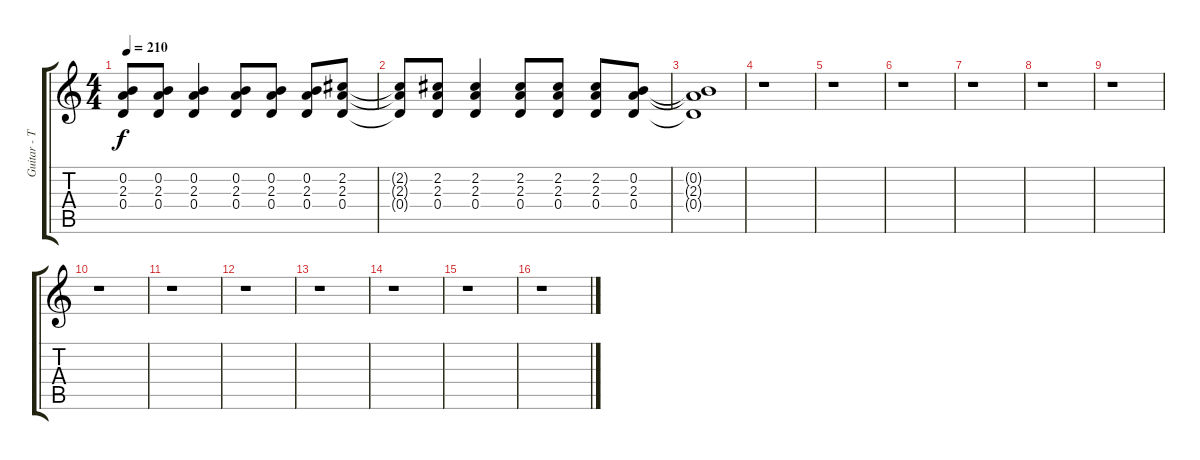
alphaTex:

\track ("Guitar - Tom Mattew Delonge" "Guitar - T") {instrument acousticguitarsteel}
\staff {score tabs}
\tuning (E4 B3 G3 D3 A2 E2) {hide}
\ts (4 4)
\tempo 210
\clef g2
\ks c
(0.2{t} 2.3{t} 0.4{t}).8{dy f} (0.2 2.3 0.4).8 (0.2 2.3 0.4).4 (0.2 2.3 0.4).8 (0.2 2.3 0.4).8 (0.2 2.3 0.4).8 (2.2 2.3 0.4).8 |
(2.2{t} 2.3{t} 0.4{t}).8 (2.2 2.3 0.4).8 (2.2 2.3 0.4).4 (2.2 2.3 0.4).8 (2.2 2.3 0.4).8 (2.2 2.3 0.4).8 (0.2 2.3 0.4).8 |
(0.2{t} 2.3{t} 0.4{t}).1 |
r.1 |
r.1 |
r.1 |
r.1 |
r.1 |
r.1 |
r.1 |
r.1 |
r.1 |
r.1 |
r.1 |
r.1 |
r.1
